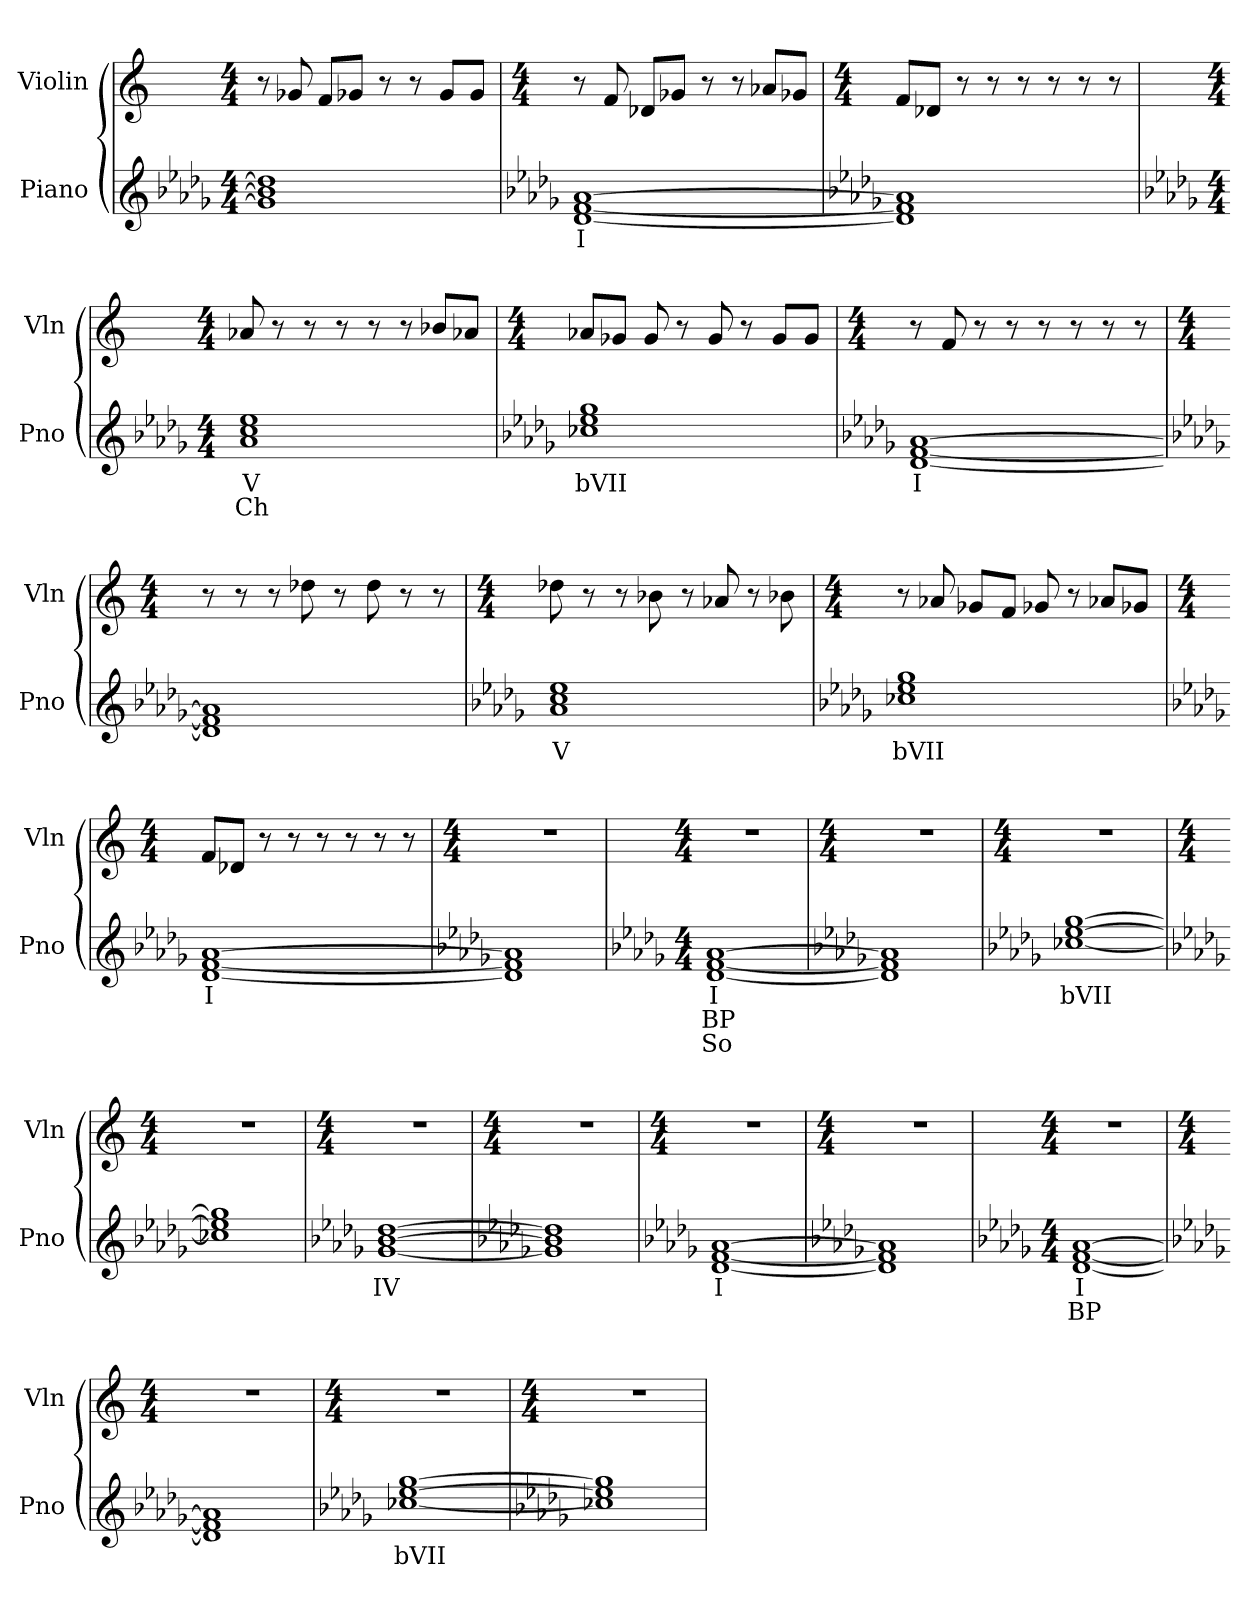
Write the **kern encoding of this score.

**kern	**text	**text	**text	**kern
*part2	*part2	*part2	*part2	*part1
*staff2	*staff2	*staff2	*staff2	*staff1
*I"Piano	*	*	*	*I"Violin
*I'Pno	*	*	*	*I'Vln
*k[b-e-a-d-g-]	*	*	*	*
*D-:	*	*	*	*
*M4/4	*	*	*	*M4/4
=	=	=	=	=
1g-] 1b-] 1dd-]	.	.	.	8r
.	.	.	.	8g-X
.	.	.	.	8fL
.	.	.	.	8g-XJ
.	.	.	.	8r
.	.	.	.	8r
.	.	.	.	8g-L
.	.	.	.	8g-J
=	=	=	=	=
*k[b-e-a-d-g-]	*	*	*	*
*D-:	*	*	*	*
*	*	*	*	*M4/4
[1d- [1f [1a-	I	.	.	8r
.	.	.	.	8f
.	.	.	.	8d-XL
.	.	.	.	8g-XJ
.	.	.	.	8r
.	.	.	.	8r
.	.	.	.	8a-XL
.	.	.	.	8g-XJ
=	=	=	=	=
*k[b-e-a-d-g-]	*	*	*	*
*D-:	*	*	*	*
*	*	*	*	*M4/4
1d-] 1f] 1a-]	.	.	.	8fL
.	.	.	.	8d-XJ
.	.	.	.	8r
.	.	.	.	8r
.	.	.	.	8r
.	.	.	.	8r
.	.	.	.	8r
.	.	.	.	8r
=	=	=	=	=
*k[b-e-a-d-g-]	*	*	*	*
*D-:	*	*	*	*
*M4/4	*	*	*	*M4/4
1a- 1cc 1ee-	V	Ch	.	8a-X
.	.	.	.	8r
.	.	.	.	8r
.	.	.	.	8r
.	.	.	.	8r
.	.	.	.	8r
.	.	.	.	8b-XL
.	.	.	.	8a-XJ
=	=	=	=	=
*k[b-e-a-d-g-]	*	*	*	*
*D-:	*	*	*	*
*	*	*	*	*M4/4
1cc-X 1ee- 1gg-	bVII	.	.	8a-XL
.	.	.	.	8g-XJ
.	.	.	.	8g-
.	.	.	.	8r
.	.	.	.	8g-
.	.	.	.	8r
.	.	.	.	8g-L
.	.	.	.	8g-J
=	=	=	=	=
*k[b-e-a-d-g-]	*	*	*	*
*D-:	*	*	*	*
*	*	*	*	*M4/4
[1d- [1f [1a-	I	.	.	8r
.	.	.	.	8f
.	.	.	.	8r
.	.	.	.	8r
.	.	.	.	8r
.	.	.	.	8r
.	.	.	.	8r
.	.	.	.	8r
=	=	=	=	=
*k[b-e-a-d-g-]	*	*	*	*
*D-:	*	*	*	*
*	*	*	*	*M4/4
1d-] 1f] 1a-]	.	.	.	8r
.	.	.	.	8r
.	.	.	.	8r
.	.	.	.	8dd-X
.	.	.	.	8r
.	.	.	.	8dd-
.	.	.	.	8r
.	.	.	.	8r
=	=	=	=	=
*k[b-e-a-d-g-]	*	*	*	*
*D-:	*	*	*	*
*	*	*	*	*M4/4
1a- 1cc 1ee-	V	.	.	8dd-X
.	.	.	.	8r
.	.	.	.	8r
.	.	.	.	8b-X
.	.	.	.	8r
.	.	.	.	8a-X
.	.	.	.	8r
.	.	.	.	8b-X
=	=	=	=	=
*k[b-e-a-d-g-]	*	*	*	*
*D-:	*	*	*	*
*	*	*	*	*M4/4
1cc-X 1ee- 1gg-	bVII	.	.	8r
.	.	.	.	8a-X
.	.	.	.	8g-XL
.	.	.	.	8fJ
.	.	.	.	8g-X
.	.	.	.	8r
.	.	.	.	8a-XL
.	.	.	.	8g-XJ
=	=	=	=	=
*k[b-e-a-d-g-]	*	*	*	*
*D-:	*	*	*	*
*	*	*	*	*M4/4
[1d- [1f [1a-	I	.	.	8fL
.	.	.	.	8d-XJ
.	.	.	.	8r
.	.	.	.	8r
.	.	.	.	8r
.	.	.	.	8r
.	.	.	.	8r
.	.	.	.	8r
=	=	=	=	=
*k[b-e-a-d-g-]	*	*	*	*
*D-:	*	*	*	*
*	*	*	*	*M4/4
1d-] 1f] 1a-]	.	.	.	1r
=	=	=	=	=
*k[b-e-a-d-g-]	*	*	*	*
*D-:	*	*	*	*
*M4/4	*	*	*	*M4/4
[1d- [1f [1a-	I	BP	So	1r
=	=	=	=	=
*k[b-e-a-d-g-]	*	*	*	*
*D-:	*	*	*	*
*	*	*	*	*M4/4
1d-] 1f] 1a-]	.	.	.	1r
=	=	=	=	=
*k[b-e-a-d-g-]	*	*	*	*
*D-:	*	*	*	*
*	*	*	*	*M4/4
[1cc-X [1ee- [1gg-	bVII	.	.	1r
=	=	=	=	=
*k[b-e-a-d-g-]	*	*	*	*
*D-:	*	*	*	*
*	*	*	*	*M4/4
1cc-X] 1ee-] 1gg-]	.	.	.	1r
=	=	=	=	=
*k[b-e-a-d-g-]	*	*	*	*
*D-:	*	*	*	*
*	*	*	*	*M4/4
[1g- [1b- [1dd-	IV	.	.	1r
=	=	=	=	=
*k[b-e-a-d-g-]	*	*	*	*
*D-:	*	*	*	*
*	*	*	*	*M4/4
1g-] 1b-] 1dd-]	.	.	.	1r
=	=	=	=	=
*k[b-e-a-d-g-]	*	*	*	*
*D-:	*	*	*	*
*	*	*	*	*M4/4
[1d- [1f [1a-	I	.	.	1r
=	=	=	=	=
*k[b-e-a-d-g-]	*	*	*	*
*D-:	*	*	*	*
*	*	*	*	*M4/4
1d-] 1f] 1a-]	.	.	.	1r
=	=	=	=	=
*k[b-e-a-d-g-]	*	*	*	*
*D-:	*	*	*	*
*M4/4	*	*	*	*M4/4
[1d- [1f [1a-	I	BP	.	1r
=	=	=	=	=
*k[b-e-a-d-g-]	*	*	*	*
*D-:	*	*	*	*
*	*	*	*	*M4/4
1d-] 1f] 1a-]	.	.	.	1r
=	=	=	=	=
*k[b-e-a-d-g-]	*	*	*	*
*D-:	*	*	*	*
*	*	*	*	*M4/4
[1cc-X [1ee- [1gg-	bVII	.	.	1r
=	=	=	=	=
*k[b-e-a-d-g-]	*	*	*	*
*D-:	*	*	*	*
*	*	*	*	*M4/4
1cc-X] 1ee-] 1gg-]	.	.	.	1r
=	=	=	=	=
*-	*-	*-	*-	*-
